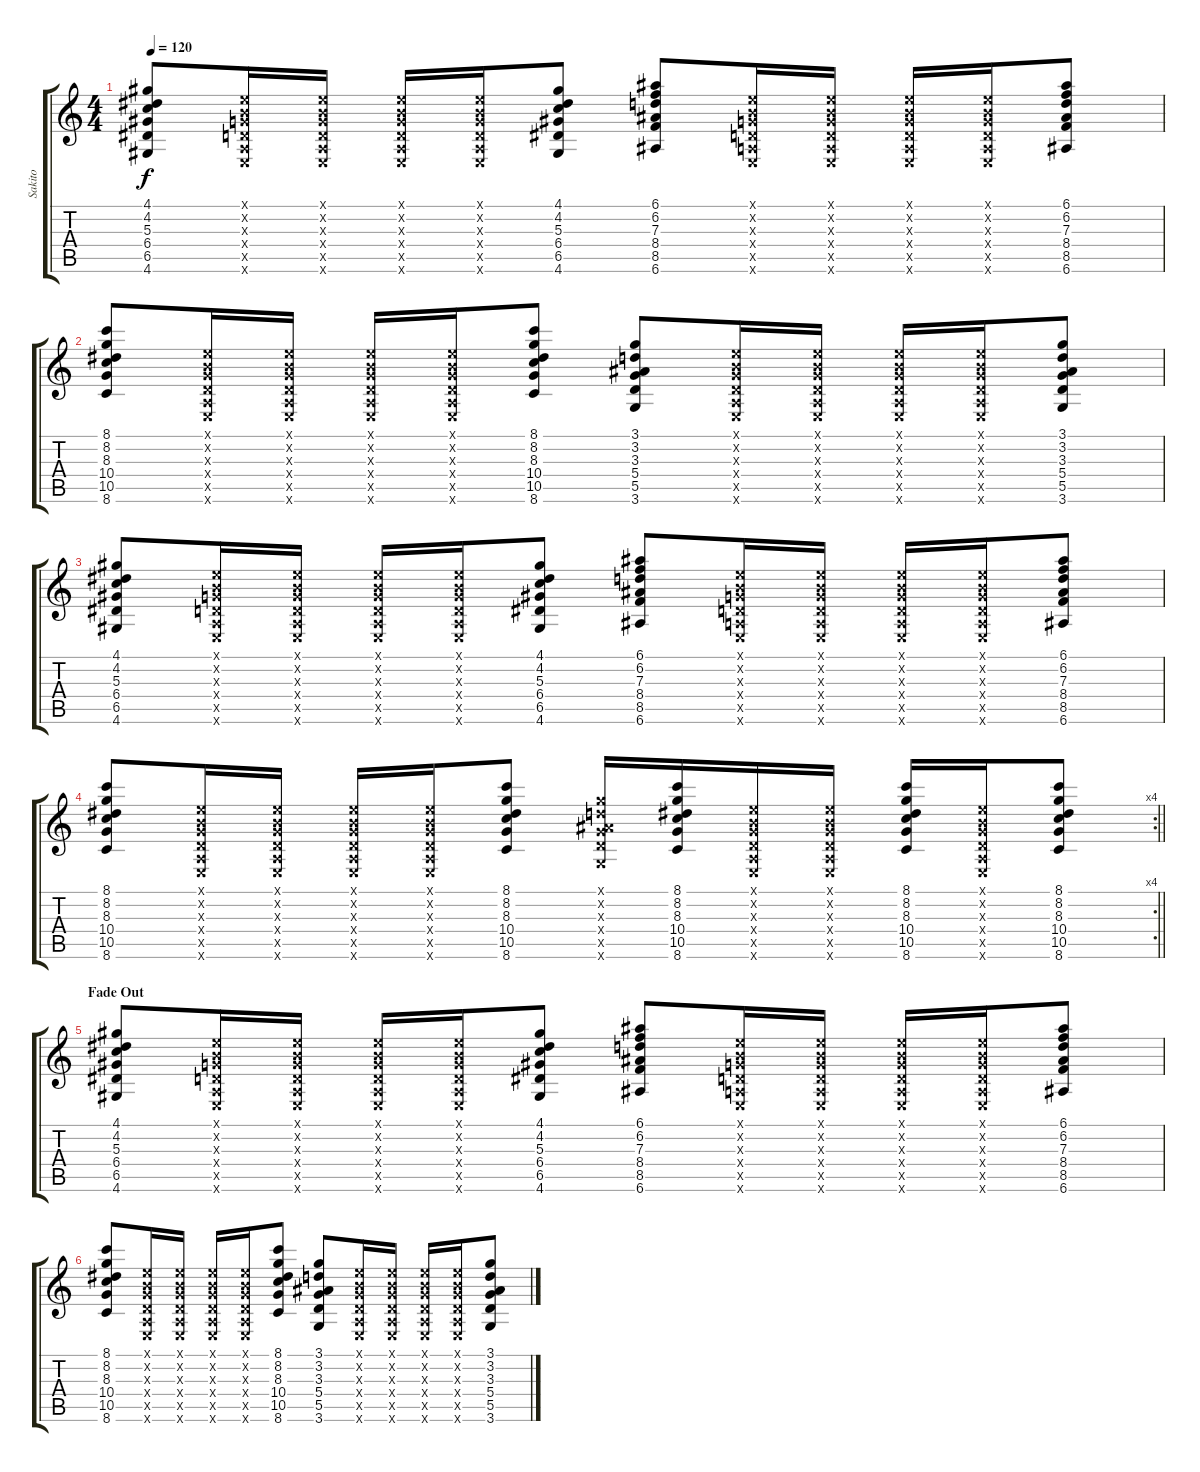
\track ("Sakito" "Sakito") {instrument acousticguitarsteel}
\staff {score tabs}
\tuning (E4 B3 G3 D3 A2 E2) {hide}
\ts (4 4)
\tempo 120
\clef g2
\ks c
(4.1 4.2 5.3 6.4 6.5 4.6).8{dy f} (0.1{x} 0.2{x} 0.3{x} 0.4{x} 0.5{x} 0.6{x}).16 (0.1{x} 0.2{x} 0.3{x} 0.4{x} 0.5{x} 0.6{x}).16 (0.1{x} 0.2{x} 0.3{x} 0.4{x} 0.5{x} 0.6{x}).16 (0.1{x} 0.2{x} 0.3{x} 0.4{x} 0.5{x} 0.6{x}).16 (4.1 4.2 5.3 6.4 6.5 4.6).8 (6.1 6.2 7.3 8.4 8.5 6.6).8 (0.1{x} 0.2{x} 0.3{x} 0.4{x} 0.5{x} 0.6{x}).16 (0.1{x} 0.2{x} 0.3{x} 0.4{x} 0.5{x} 0.6{x}).16 (0.1{x} 0.2{x} 0.3{x} 0.4{x} 0.5{x} 0.6{x}).16 (0.1{x} 0.2{x} 0.3{x} 0.4{x} 0.5{x} 0.6{x}).16 (6.1 6.2 7.3 8.4 8.5 6.6).8 |
(8.1 8.2 8.3 10.4 10.5 8.6).8 (0.1{x} 0.2{x} 0.3{x} 0.4{x} 0.5{x} 0.6{x}).16 (0.1{x} 0.2{x} 0.3{x} 0.4{x} 0.5{x} 0.6{x}).16 (0.1{x} 0.2{x} 0.3{x} 0.4{x} 0.5{x} 0.6{x}).16 (0.1{x} 0.2{x} 0.3{x} 0.4{x} 0.5{x} 0.6{x}).16 (8.1 8.2 8.3 10.4 10.5 8.6).8 (3.1 3.2 3.3 5.4 5.5 3.6).8 (0.1{x} 0.2{x} 0.3{x} 0.4{x} 0.5{x} 0.6{x}).16 (0.1{x} 0.2{x} 0.3{x} 0.4{x} 0.5{x} 0.6{x}).16 (0.1{x} 0.2{x} 0.3{x} 0.4{x} 0.5{x} 0.6{x}).16 (0.1{x} 0.2{x} 0.3{x} 0.4{x} 0.5{x} 0.6{x}).16 (3.1 3.2 3.3 5.4 5.5 3.6).8 |
(4.1 4.2 5.3 6.4 6.5 4.6).8 (0.1{x} 0.2{x} 0.3{x} 0.4{x} 0.5{x} 0.6{x}).16 (0.1{x} 0.2{x} 0.3{x} 0.4{x} 0.5{x} 0.6{x}).16 (0.1{x} 0.2{x} 0.3{x} 0.4{x} 0.5{x} 0.6{x}).16 (0.1{x} 0.2{x} 0.3{x} 0.4{x} 0.5{x} 0.6{x}).16 (4.1 4.2 5.3 6.4 6.5 4.6).8 (6.1 6.2 7.3 8.4 8.5 6.6).8 (0.1{x} 0.2{x} 0.3{x} 0.4{x} 0.5{x} 0.6{x}).16 (0.1{x} 0.2{x} 0.3{x} 0.4{x} 0.5{x} 0.6{x}).16 (0.1{x} 0.2{x} 0.3{x} 0.4{x} 0.5{x} 0.6{x}).16 (0.1{x} 0.2{x} 0.3{x} 0.4{x} 0.5{x} 0.6{x}).16 (6.1 6.2 7.3 8.4 8.5 6.6).8 |
\rc 4
\barLineRight lightlight
(8.1 8.2 8.3 10.4 10.5 8.6).8 (0.1{x} 0.2{x} 0.3{x} 0.4{x} 0.5{x} 0.6{x}).16 (0.1{x} 0.2{x} 0.3{x} 0.4{x} 0.5{x} 0.6{x}).16 (0.1{x} 0.2{x} 0.3{x} 0.4{x} 0.5{x} 0.6{x}).16 (0.1{x} 0.2{x} 0.3{x} 0.4{x} 0.5{x} 0.6{x}).16 (8.1 8.2 8.3 10.4 10.5 8.6).8 (3.1{x} 3.2{x} 3.3{x} 5.4{x} 5.5{x} 3.6{x}).16 (8.1 8.2 8.3 10.4 10.5 8.6).16 (0.1{x} 0.2{x} 0.3{x} 0.4{x} 0.5{x} 0.6{x}).16 (0.1{x} 0.2{x} 0.3{x} 0.4{x} 0.5{x} 0.6{x}).16 (8.1 8.2 8.3 10.4 10.5 8.6).16 (0.1{x} 0.2{x} 0.3{x} 0.4{x} 0.5{x} 0.6{x}).16 (8.1 8.2 8.3 10.4 10.5 8.6).8 |
\section ("" "Fade Out")
(4.1 4.2 5.3 6.4 6.5 4.6).8{volume 9} (0.1{x} 0.2{x} 0.3{x} 0.4{x} 0.5{x} 0.6{x}).16 (0.1{x} 0.2{x} 0.3{x} 0.4{x} 0.5{x} 0.6{x}).16 (0.1{x} 0.2{x} 0.3{x} 0.4{x} 0.5{x} 0.6{x}).16 (0.1{x} 0.2{x} 0.3{x} 0.4{x} 0.5{x} 0.6{x}).16 (4.1 4.2 5.3 6.4 6.5 4.6).8 (6.1 6.2 7.3 8.4 8.5 6.6).8 (0.1{x} 0.2{x} 0.3{x} 0.4{x} 0.5{x} 0.6{x}).16 (0.1{x} 0.2{x} 0.3{x} 0.4{x} 0.5{x} 0.6{x}).16 (0.1{x} 0.2{x} 0.3{x} 0.4{x} 0.5{x} 0.6{x}).16 (0.1{x} 0.2{x} 0.3{x} 0.4{x} 0.5{x} 0.6{x}).16 (6.1 6.2 7.3 8.4 8.5 6.6).8 |
(8.1 8.2 8.3 10.4 10.5 8.6).8 (0.1{x} 0.2{x} 0.3{x} 0.4{x} 0.5{x} 0.6{x}).16 (0.1{x} 0.2{x} 0.3{x} 0.4{x} 0.5{x} 0.6{x}).16 (0.1{x} 0.2{x} 0.3{x} 0.4{x} 0.5{x} 0.6{x}).16 (0.1{x} 0.2{x} 0.3{x} 0.4{x} 0.5{x} 0.6{x}).16 (8.1 8.2 8.3 10.4 10.5 8.6).8 (3.1 3.2 3.3 5.4 5.5 3.6).8 (0.1{x} 0.2{x} 0.3{x} 0.4{x} 0.5{x} 0.6{x}).16 (0.1{x} 0.2{x} 0.3{x} 0.4{x} 0.5{x} 0.6{x}).16 (0.1{x} 0.2{x} 0.3{x} 0.4{x} 0.5{x} 0.6{x}).16 (0.1{x} 0.2{x} 0.3{x} 0.4{x} 0.5{x} 0.6{x}).16 (3.1 3.2 3.3 5.4 5.5 3.6).8
